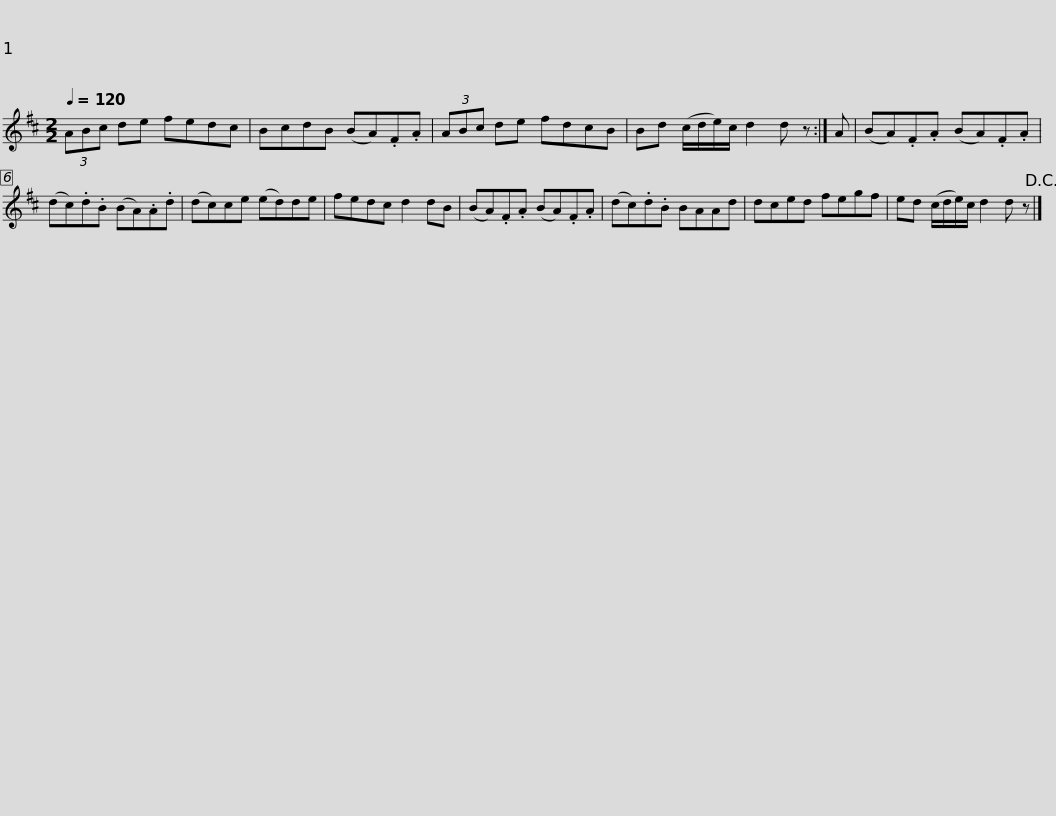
X:1
L:1/8
Q:1/4=120
M:2/2
I:linebreak $
K:D
V:1 treble
V:1
 (3ABc de fedc | BcdB (BA).F.A | (3ABc de fdcB | Bd (c/d/e/)c/ d2 d z :| A | %5
 (BA).F.A (BA).F.A |$ (dc).d.B (BA).A.d | (dc)ce (ed)de | fedc d2 dB | (BA).F.A (BA).F.A | %10
 (dc).d.B BAAd |$ dced fegf | ed (c/d/e/)c/ d2 d z!D.C.! |] %13
